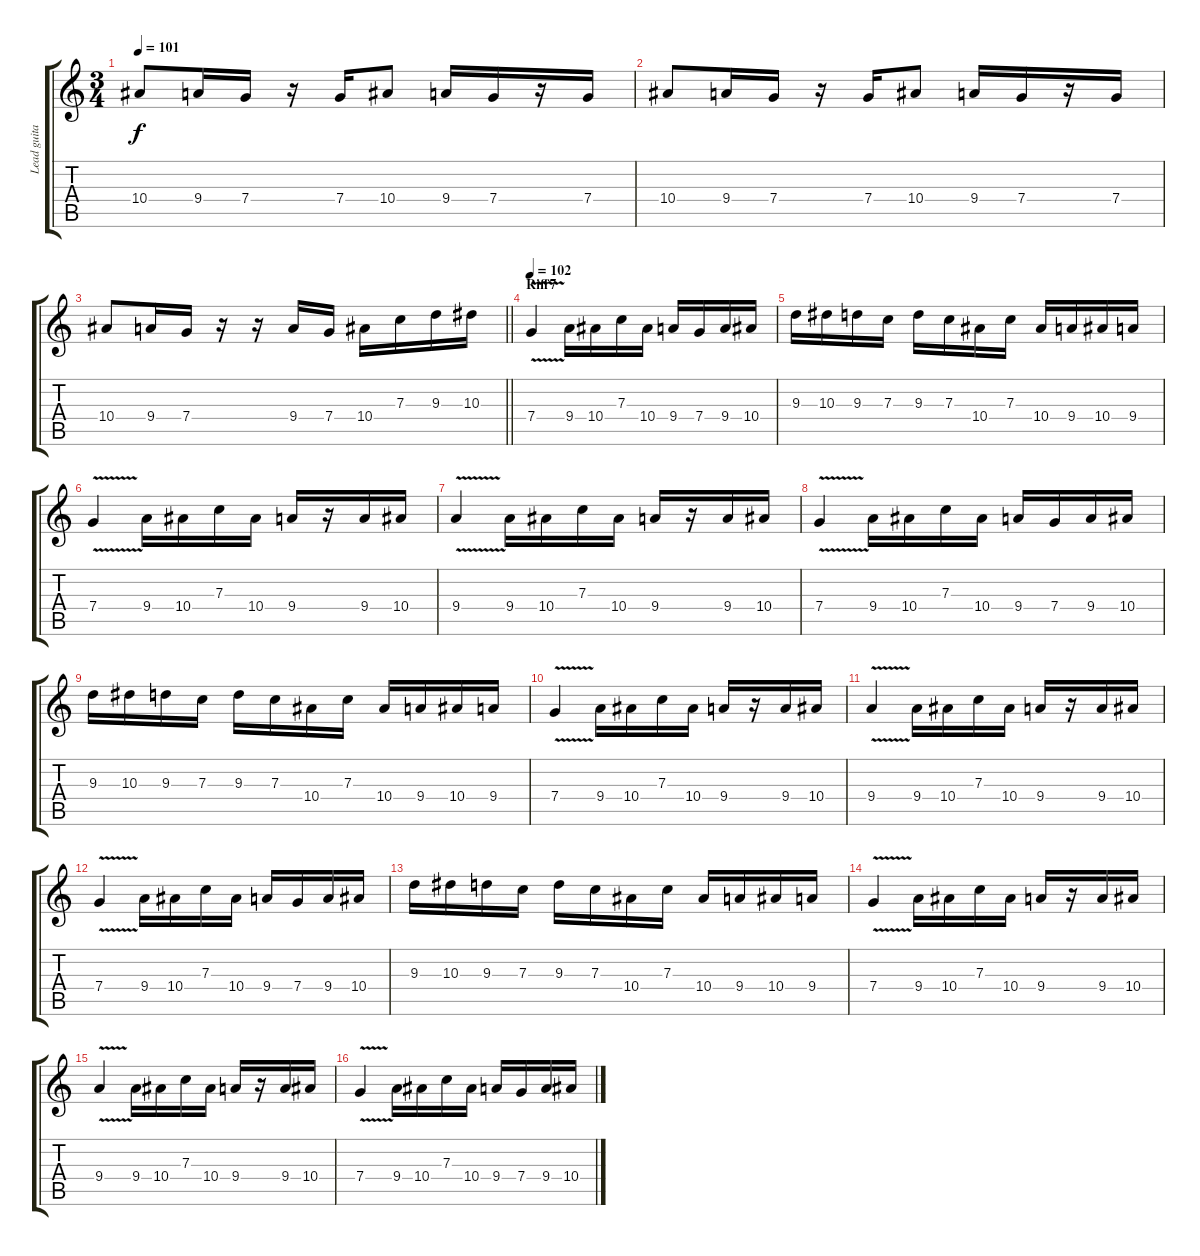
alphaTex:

\track ("Lead guitar 1" "Lead guita") {instrument overdrivenguitar}
\staff {score tabs}
\tuning (D4 A3 F3 C3 G2 D2) {hide}
\ts (3 4)
\tempo 101
\clef g2
\ks c
10.4.8{dy f} 9.4.16 7.4.16 r.16 7.4.16 10.4.8 9.4.16 7.4.16 r.16 7.4.16 |
10.4.8 9.4.16 7.4.16 r.16 7.4.16 10.4.8 9.4.16 7.4.16 r.16 7.4.16 |
\barLineRight lightlight
10.4.8 9.4.16 7.4.16 r.16 r.16 9.4.16 7.4.16 10.4.16 7.3.16 9.3.16 10.3.16 |
\section ("" "Riff7")
\tempo 102
7.4{v}.4 9.4.16 10.4.16 7.3.16 10.4.16 9.4.16 7.4.16 9.4.16 10.4.16 |
9.3.16 10.3.16 9.3.16 7.3.16 9.3.16 7.3.16 10.4.16 7.3.16 10.4.16 9.4.16 10.4.16 9.4.16 |
7.4{v}.4 9.4.16 10.4.16 7.3.16 10.4.16 9.4.16 r.16 9.4.16 10.4.16 |
9.4{v}.4 9.4.16 10.4.16 7.3.16 10.4.16 9.4.16 r.16 9.4.16 10.4.16 |
7.4{v}.4 9.4.16 10.4.16 7.3.16 10.4.16 9.4.16 7.4.16 9.4.16 10.4.16 |
9.3.16 10.3.16 9.3.16 7.3.16 9.3.16 7.3.16 10.4.16 7.3.16 10.4.16 9.4.16 10.4.16 9.4.16 |
7.4{v}.4 9.4.16 10.4.16 7.3.16 10.4.16 9.4.16 r.16 9.4.16 10.4.16 |
9.4{v}.4 9.4.16 10.4.16 7.3.16 10.4.16 9.4.16 r.16 9.4.16 10.4.16 |
7.4{v}.4 9.4.16 10.4.16 7.3.16 10.4.16 9.4.16 7.4.16 9.4.16 10.4.16 |
9.3.16 10.3.16 9.3.16 7.3.16 9.3.16 7.3.16 10.4.16 7.3.16 10.4.16 9.4.16 10.4.16 9.4.16 |
7.4{v}.4 9.4.16 10.4.16 7.3.16 10.4.16 9.4.16 r.16 9.4.16 10.4.16 |
9.4{v}.4 9.4.16 10.4.16 7.3.16 10.4.16 9.4.16 r.16 9.4.16 10.4.16 |
7.4{v}.4 9.4.16 10.4.16 7.3.16 10.4.16 9.4.16 7.4.16 9.4.16 10.4.16
